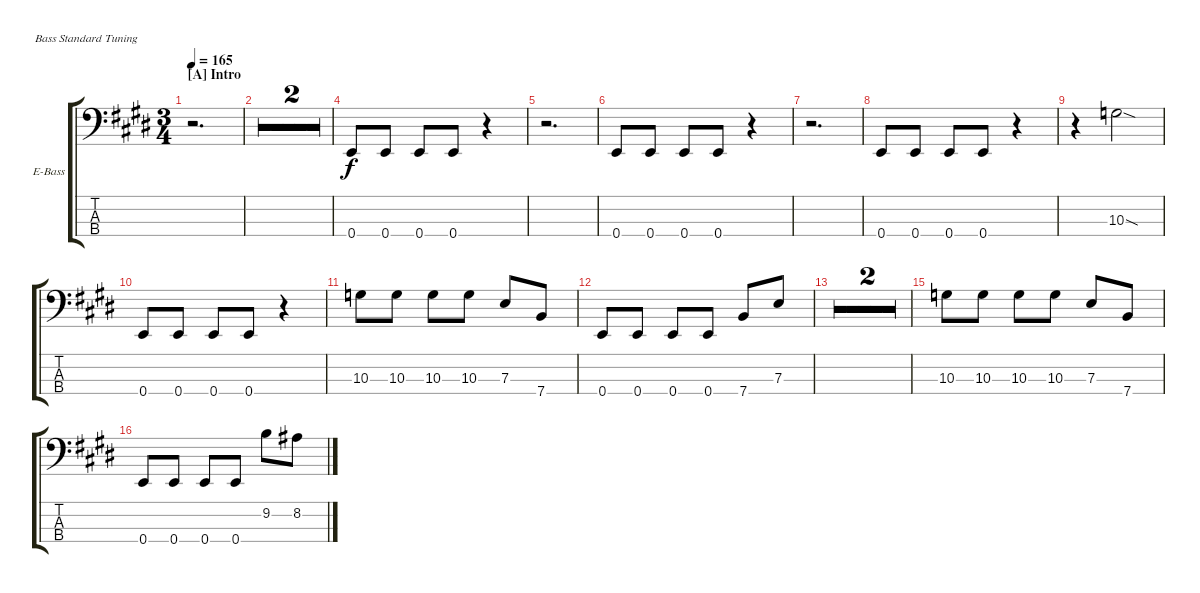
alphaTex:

\defaultSystemsLayout 4
\bracketExtendMode groupsimilarinstruments
\firstSystemTrackNameOrientation horizontal
\otherSystemsTrackNameOrientation horizontal
\track ("Michael Shuman (E. Bass)" "E-Bass") {multiBarRest instrument electricbassfinger}
\staff {score tabs}
\tuning (G2 D2 A1 E1)
\ts (3 4)
\section ("A" "Intro")
\tempo 165
\clef f4
\ks e
r.2{d dy f instrument electricbassfinger} |
r.2{d} |
r.2{d} |
0.4.8 0.4.8 0.4.8 0.4.8 r.4 |
r.2{d} |
0.4.8 0.4.8 0.4.8 0.4.8 r.4 |
r.2{d} |
0.4.8 0.4.8 0.4.8 0.4.8 r.4 |
r.4 10.3{sod}.2 |
0.4.8 0.4.8 0.4.8 0.4.8 r.4 |
10.3.8 10.3.8 10.3.8 10.3.8 7.3.8 7.4.8 |
0.4.8 0.4.8 0.4.8 0.4.8 7.4.8 7.3.8 |
\simile firstofdouble
|
\simile secondofdouble
|
\simile none
10.3.8 10.3.8 10.3.8 10.3.8 7.3.8 7.4.8 |
0.4.8 0.4.8 0.4.8 0.4.8 9.2.8 8.2.8
